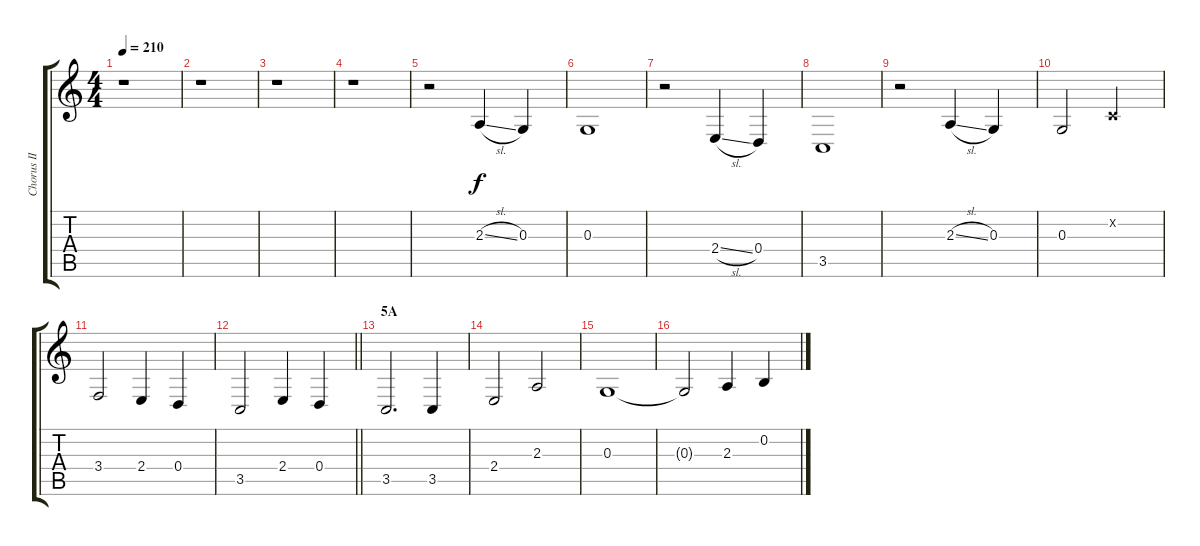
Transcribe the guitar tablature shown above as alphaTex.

\track ("Chorus II" "Chorus II") {instrument voiceoohs}
\staff {score tabs}
\tuning (E4 B3 G3 D3 A2 E2) {hide}
\ts (4 4)
\tempo 210
\clef g2
\ks c
r.1{dy f} |
r.1 |
r.1 |
r.1 |
r.2 2.3{sl}.4 0.3.4 |
0.3.1 |
r.2 2.4{sl}.4 0.4.4 |
3.5.1 |
r.2 2.3{sl}.4 0.3.4 |
0.3.2 1.2{x}.2 |
3.4.2 2.4.4 0.4.4 |
\barLineRight lightlight
3.5.2 2.4.4 0.4.4 |
\section ("" "5A")
3.5.2{d} 3.5.4 |
2.4.2 2.3.2 |
0.3.1 |
0.3{t}.2 2.3.4 0.2.4
